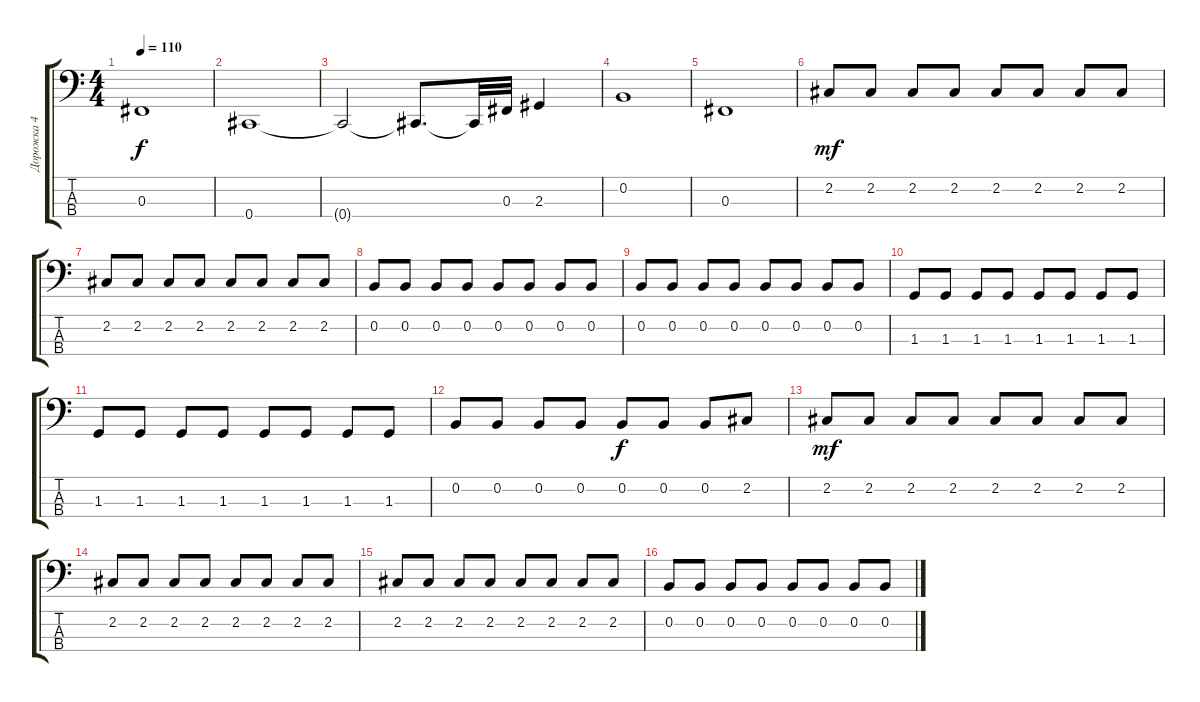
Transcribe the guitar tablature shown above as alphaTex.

\track ("Дорожка 4" "Дорожка 4") {instrument electricbassfinger}
\staff {score tabs}
\tuning (E2 B1 Gb1 Db1) {hide}
\ts (4 4)
\tempo 110
\clef f4
\ks c
0.3.1{dy f} |
0.4.1 |
0.4{t}.2 0.4{t}.8{d} 0.4{t}.32 0.3.32 2.3.4 |
0.2.1 |
0.3.1 |
2.2.8{dy mf} 2.2.8 2.2.8 2.2.8 2.2.8 2.2.8 2.2.8 2.2.8 |
2.2.8 2.2.8 2.2.8 2.2.8 2.2.8 2.2.8 2.2.8 2.2.8 |
0.2.8 0.2.8 0.2.8 0.2.8 0.2.8 0.2.8 0.2.8 0.2.8 |
0.2.8 0.2.8 0.2.8 0.2.8 0.2.8 0.2.8 0.2.8 0.2.8 |
1.3.8 1.3.8 1.3.8 1.3.8 1.3.8 1.3.8 1.3.8 1.3.8 |
1.3.8 1.3.8 1.3.8 1.3.8 1.3.8 1.3.8 1.3.8 1.3.8 |
0.2.8 0.2.8 0.2.8 0.2.8 0.2.8{dy f} 0.2.8 0.2.8 2.2.8 |
2.2.8{dy mf} 2.2.8 2.2.8 2.2.8 2.2.8 2.2.8 2.2.8 2.2.8 |
2.2.8 2.2.8 2.2.8 2.2.8 2.2.8 2.2.8 2.2.8 2.2.8 |
2.2.8 2.2.8 2.2.8 2.2.8 2.2.8 2.2.8 2.2.8 2.2.8 |
0.2.8 0.2.8 0.2.8 0.2.8 0.2.8 0.2.8 0.2.8 0.2.8
